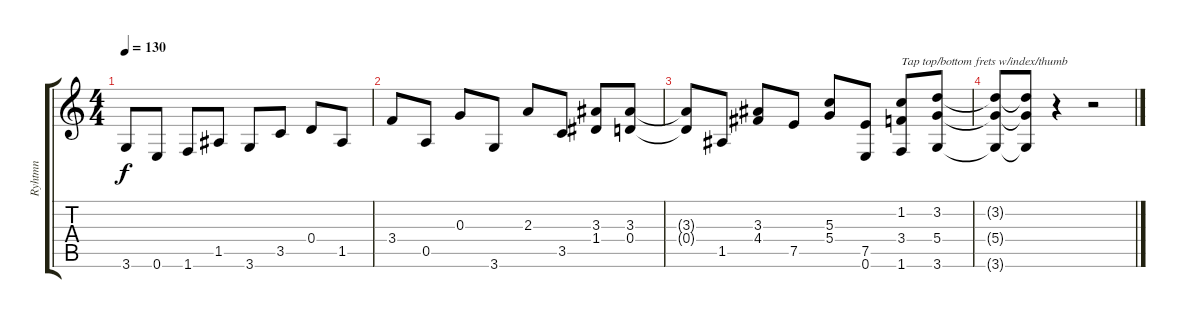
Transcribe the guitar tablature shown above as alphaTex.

\track ("Ryhtmn" "Ryhtmn") {instrument distortionguitar}
\staff {score tabs}
\tuning (E4 B3 G3 D3 A2 E2) {hide}
\ts (4 4)
\tempo 130
\clef g2
\ks c
3.6.8{dy f} 0.6.8 1.6.8 1.5.8 3.6.8 3.5.8 0.4.8 1.5.8 |
3.4.8 0.5.8 0.3.8 3.6.8 2.3.8 3.5.8 (3.3 1.4).8 (3.3 0.4).8 |
(3.3{t} 0.4{t}).8 1.5.8 (3.3 4.4).8 7.5.8 (5.3 5.4).8 (7.5 0.6).8 (1.2 3.4 1.6).8{txt "Tap top/bottom frets w/index/thumb"} (3.2 5.4 3.6).8 |
(3.2{t} 5.4{t} 3.6{t}).8 (3.2{t} 5.4{t} 3.6{t}).8 r.4 r.2
